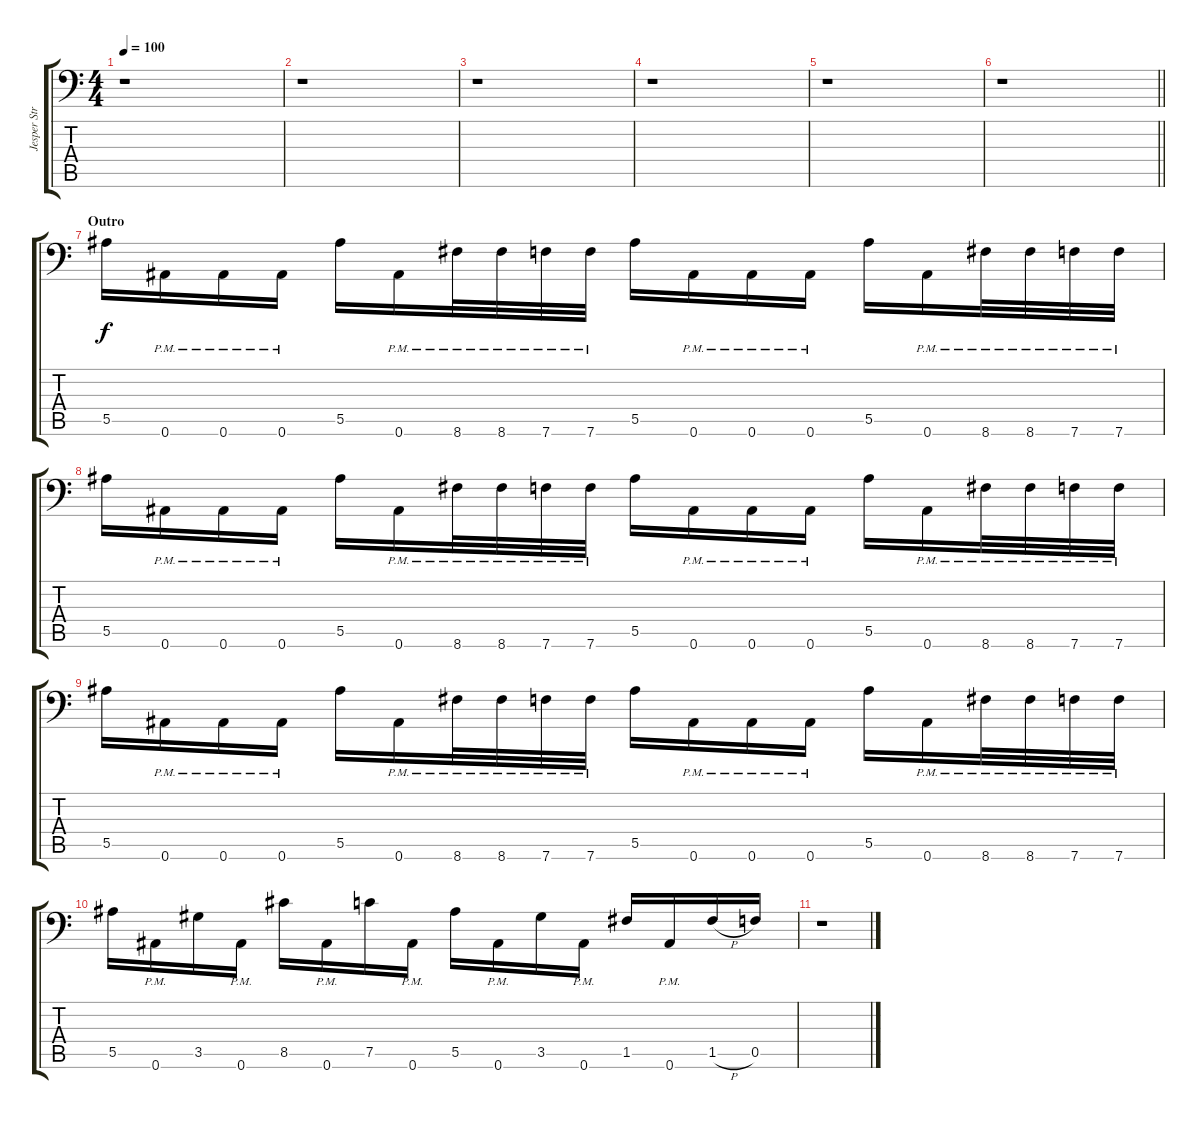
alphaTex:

\track ("Jesper Strömblad 2" "Jesper Str") {instrument distortionguitar}
\staff {score tabs}
\tuning (C4 G3 Eb3 Bb2 F2 Bb1) {hide}
\ts (4 4)
\tempo 100
\clef f4
\ks c
r.1{dy f} |
r.1 |
r.1 |
r.1 |
r.1 |
\barLineRight lightlight
r.1 |
\section ("" "Outro")
5.5.16{volume 12 balance 0 instrument distortionguitar} 0.6{pm}.16 0.6{pm}.16 0.6{pm}.16 5.5.16 0.6{pm}.16 8.6{pm}.32 8.6{pm}.32 7.6{pm}.32 7.6{pm}.32 5.5.16 0.6{pm}.16 0.6{pm}.16 0.6{pm}.16 5.5.16 0.6{pm}.16 8.6{pm}.32 8.6{pm}.32 7.6{pm}.32 7.6{pm}.32 |
5.5.16 0.6{pm}.16 0.6{pm}.16 0.6{pm}.16 5.5.16 0.6{pm}.16 8.6{pm}.32 8.6{pm}.32 7.6{pm}.32 7.6{pm}.32 5.5.16 0.6{pm}.16 0.6{pm}.16 0.6{pm}.16 5.5.16 0.6{pm}.16 8.6{pm}.32 8.6{pm}.32 7.6{pm}.32 7.6{pm}.32 |
5.5.16 0.6{pm}.16 0.6{pm}.16 0.6{pm}.16 5.5.16 0.6{pm}.16 8.6{pm}.32 8.6{pm}.32 7.6{pm}.32 7.6{pm}.32 5.5.16 0.6{pm}.16 0.6{pm}.16 0.6{pm}.16 5.5.16 0.6{pm}.16 8.6{pm}.32 8.6{pm}.32 7.6{pm}.32 7.6{pm}.32 |
5.5.16 0.6{pm}.16 3.5.16 0.6{pm}.16 8.5.16 0.6{pm}.16 7.5.16 0.6{pm}.16 5.5.16 0.6{pm}.16 3.5.16 0.6{pm}.16 1.5.16 0.6{pm}.16 1.5{h}.16 0.5.16 |
r.1
